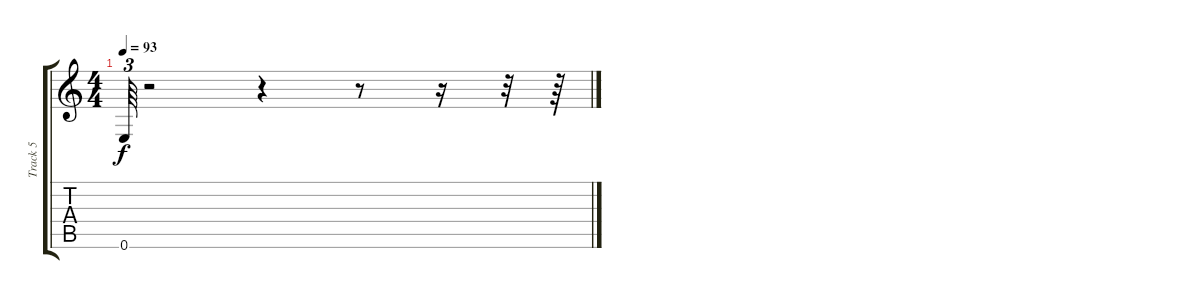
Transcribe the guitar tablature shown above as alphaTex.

\track ("Track 5" "Track 5") {instrument electricbassfinger}
\staff {score tabs}
\tuning (E4 B3 G3 D3 A2 E2) {hide}
\ts (4 4)
\tempo 93
\clef g2
\ks c
0.6{t}.64{tu (3 2) dy f} r.2 r.4 r.8 r.16 r.32 r.64
